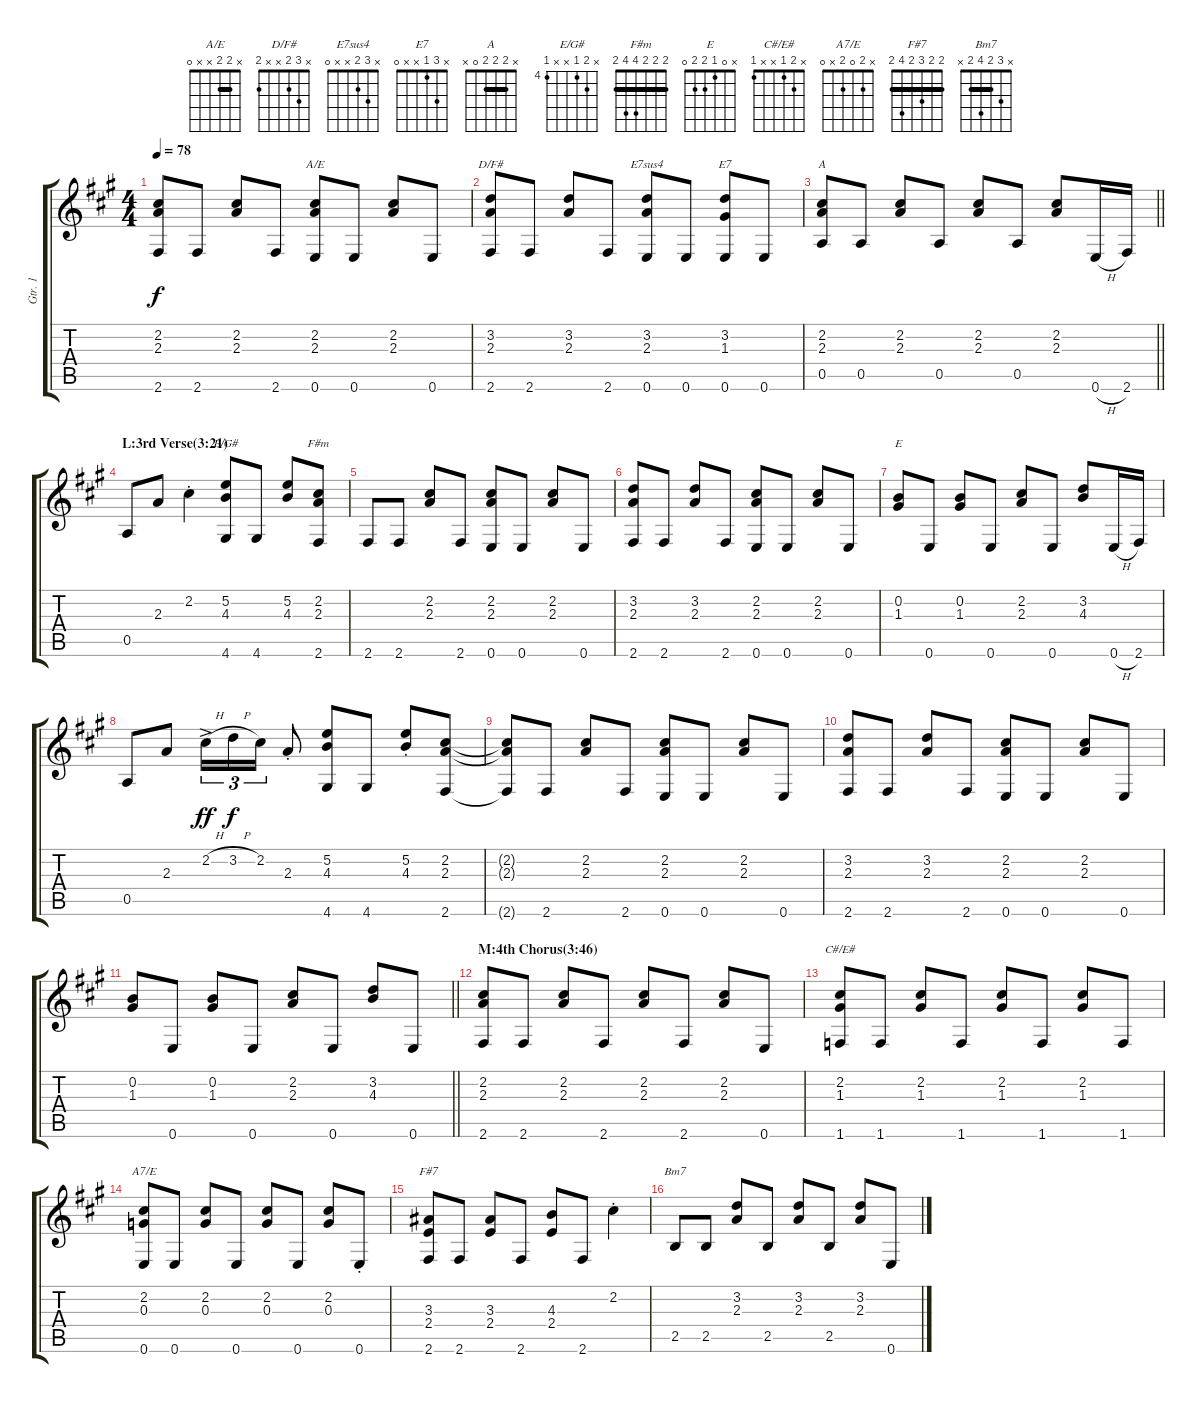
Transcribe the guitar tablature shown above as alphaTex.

\track ("Gtr. 1" "Gtr. 1") {instrument acousticguitarnylon}
\staff {score tabs}
\tuning (E4 B3 G3 D3 A2 E2) {hide}
\chord ("A/E" x 2 2 x x 0) {barre 2}
\chord ("D/F#" x 3 2 x x 2)
\chord ("E7sus4" x 3 2 x x 0)
\chord ("E7" x 3 1 x x 0)
\chord ("A" x 2 2 2 0 x) {barre 2}
\chord ("E/G#" x 5 4 x x 4) {firstfret 4}
\chord ("F#m" 2 2 2 4 4 2) {barre 2}
\chord ("E" x 0 1 2 2 0)
\chord ("C#/E#" x 2 1 x x 1)
\chord ("A7/E" x 2 0 2 x 0)
\chord ("F#7" 2 2 3 2 4 2) {barre 2}
\chord ("Bm7" x 3 2 4 2 x) {barre 2}
\ts (4 4)
\tempo 78
\clef g2
\ks a
(2.2{t} 2.3{t} 2.6{t}).8{dy f} 2.6.8 (2.2 2.3).8 2.6.8 (2.2 2.3 0.6).8{ch "A/E"} 0.6.8 (2.2 2.3).8 0.6.8 |
(3.2 2.3 2.6).8{ch "D/F#"} 2.6.8 (3.2 2.3).8 2.6.8 (3.2 2.3 0.6).8{ch "E7sus4"} 0.6.8 (3.2 1.3 0.6).8{ch "E7"} 0.6.8 |
\barLineRight lightlight
(2.2 2.3 0.5).8{ch "A"} 0.5.8 (2.2 2.3).8 0.5.8 (2.2 2.3).8 0.5.8 (2.2 2.3).8 0.6{h}.16 2.6.16 |
\section ("" "L:3rd Verse(3:21)")
0.5.8 2.3.8 2.2{st}.4 (5.2 4.3 4.6).8{ch "E/G#"} 4.6.8 (5.2 4.3).8 (2.2 2.3 2.6).8{ch "F#m"} |
2.6.8 2.6.8 (2.2 2.3).8 2.6.8 (2.2 2.3 0.6).8 0.6.8 (2.2 2.3).8 0.6.8 |
(3.2 2.3 2.6).8 2.6.8 (3.2 2.3).8 2.6.8 (2.2 2.3 0.6).8 0.6.8 (2.2 2.3).8 0.6.8 |
(0.2 1.3).8{ch "E"} 0.6.8 (0.2 1.3).8 0.6.8 (2.2 2.3).8 0.6.8 (3.2 4.3).8 0.6{h}.16 2.6.16 |
0.5.8 2.3.8 2.2{h ac}.16{tu (3 2) dy ff} 3.2{h}.16{tu (3 2) dy f} 2.2.16{tu (3 2)} 2.3{st}.8 (5.2 4.3 4.6).8 4.6.8 (5.2{st} 4.3{st}).8 (2.2 2.3 2.6).8 |
(2.2{t} 2.3{t} 2.6{t}).8 2.6.8 (2.2 2.3).8 2.6.8 (2.2 2.3 0.6).8 0.6.8 (2.2 2.3).8 0.6.8 |
(3.2 2.3 2.6).8 2.6.8 (3.2 2.3).8 2.6.8 (2.2 2.3 0.6).8 0.6.8 (2.2 2.3).8 0.6.8 |
\barLineRight lightlight
(0.2 1.3).8 0.6.8 (0.2 1.3).8 0.6.8 (2.2 2.3).8 0.6.8 (3.2 4.3).8 0.6.8 |
\section ("" "M:4th Chorus(3:46)")
(2.2 2.3 2.6).8 2.6.8 (2.2 2.3).8 2.6.8 (2.2 2.3).8 2.6.8 (2.2 2.3).8 0.6.8 |
(2.2 1.3 1.6).8{ch "C#/E#"} 1.6.8 (2.2 1.3).8 1.6.8 (2.2 1.3).8 1.6.8 (2.2 1.3).8 1.6.8 |
(2.2 0.3 0.6).8{ch "A7/E"} 0.6.8 (2.2 0.3).8 0.6.8 (2.2 0.3).8 0.6.8 (2.2 0.3).8 0.6{st}.8 |
(3.3 2.4 2.6).8{ch "F#7"} 2.6.8 (3.3 2.4).8 2.6.8 (4.3 2.4).8 2.6.8 2.2{st}.4 |
2.5.8{ch "Bm7"} 2.5.8 (3.2 2.3).8 2.5.8 (3.2 2.3).8 2.5.8 (3.2 2.3).8 0.6.8
